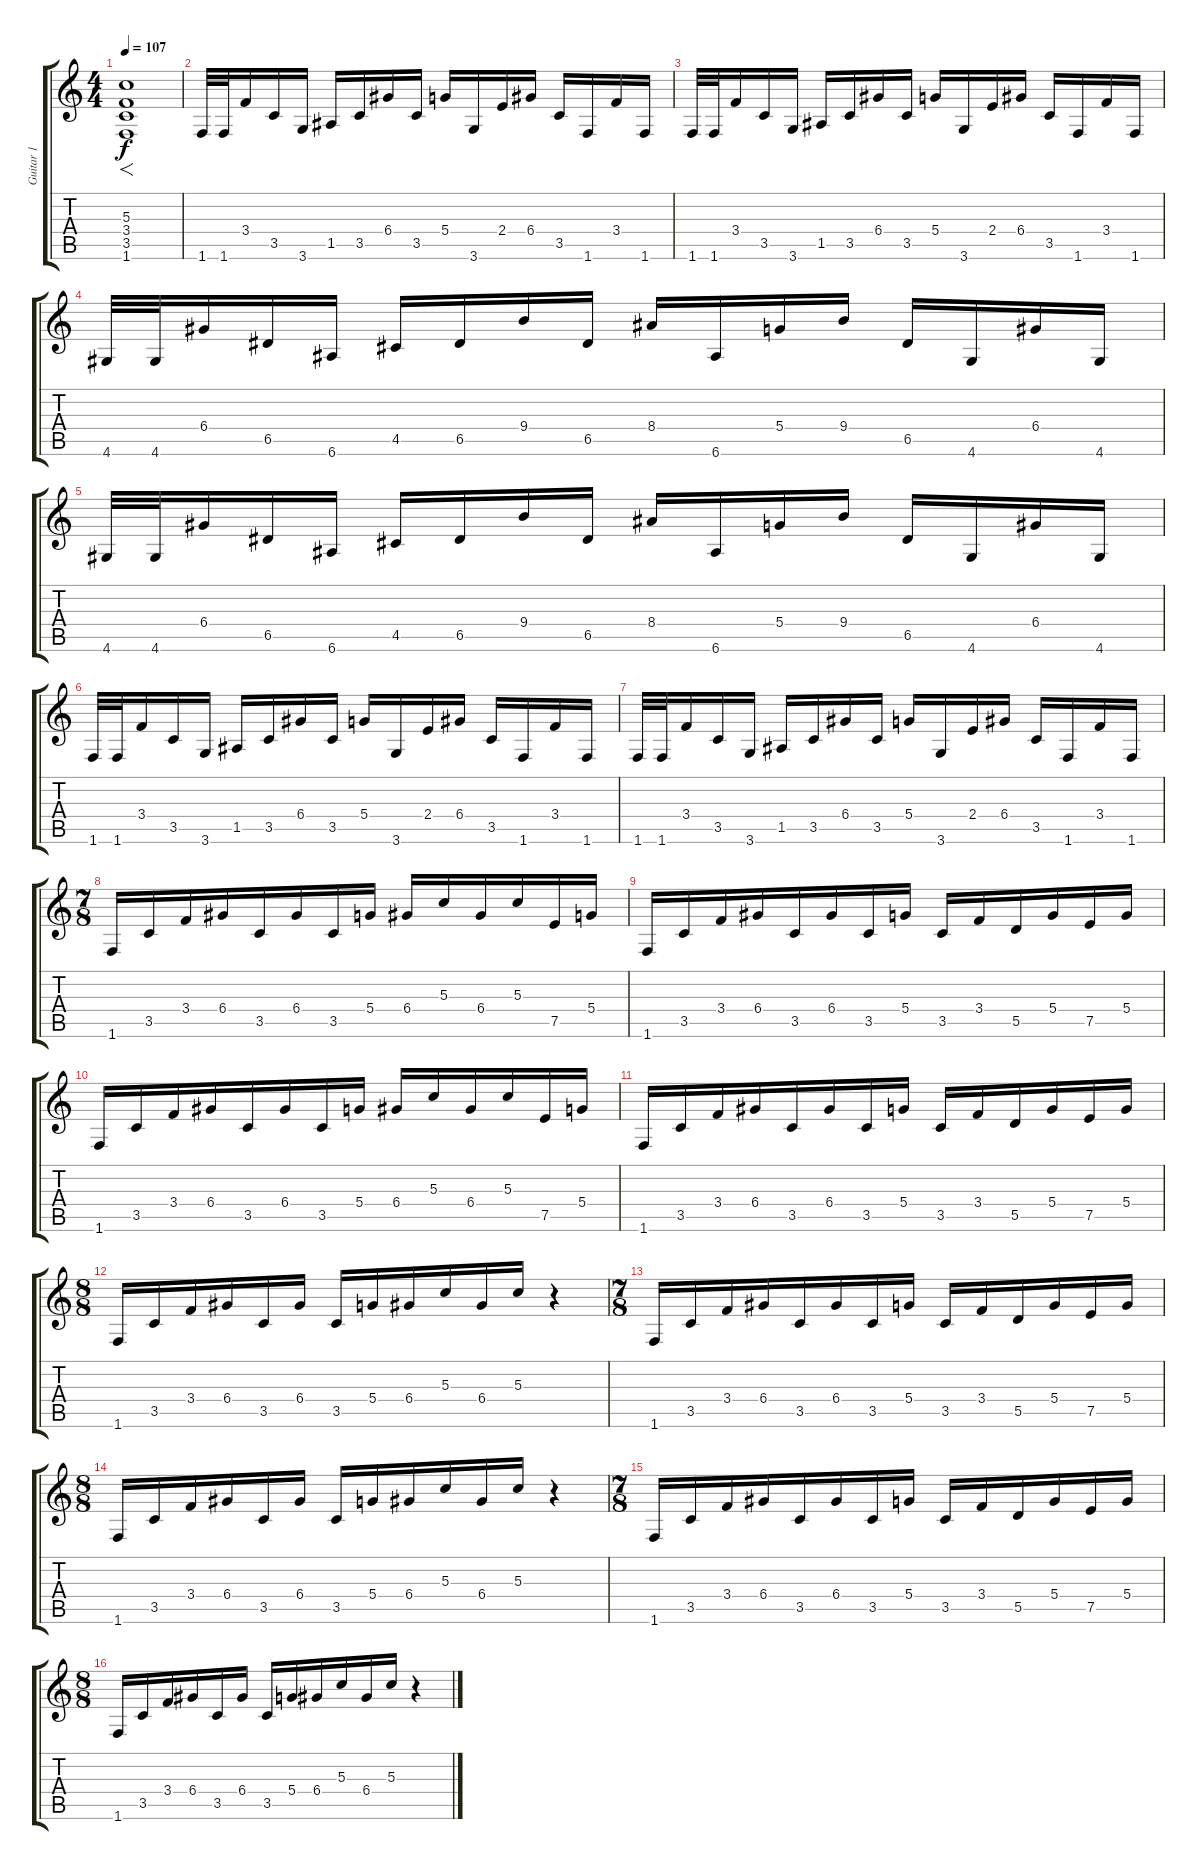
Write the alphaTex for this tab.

\track ("Guitar 1" "Guitar 1") {instrument distortionguitar}
\staff {score tabs}
\tuning (E4 B3 G3 D3 A2 E2) {hide}
\ts (4 4)
\tempo 107
\clef g2
\ks c
(5.3 3.4 3.5 1.6).1{f dy f instrument distortionguitar} |
1.6.32 1.6.32 3.4.16 3.5.16 3.6.16 1.5.16 3.5.16 6.4.16 3.5.16 5.4.16 3.6.16 2.4.16 6.4.16 3.5.16 1.6.16 3.4.16 1.6.16 |
1.6.32 1.6.32 3.4.16 3.5.16 3.6.16 1.5.16 3.5.16 6.4.16 3.5.16 5.4.16 3.6.16 2.4.16 6.4.16 3.5.16 1.6.16 3.4.16 1.6.16 |
4.6.32 4.6.32 6.4.16 6.5.16 6.6.16 4.5.16 6.5.16 9.4.16 6.5.16 8.4.16 6.6.16 5.4.16 9.4.16 6.5.16 4.6.16 6.4.16 4.6.16 |
4.6.32 4.6.32 6.4.16 6.5.16 6.6.16 4.5.16 6.5.16 9.4.16 6.5.16 8.4.16 6.6.16 5.4.16 9.4.16 6.5.16 4.6.16 6.4.16 4.6.16 |
1.6.32 1.6.32 3.4.16 3.5.16 3.6.16 1.5.16 3.5.16 6.4.16 3.5.16 5.4.16 3.6.16 2.4.16 6.4.16 3.5.16 1.6.16 3.4.16 1.6.16 |
1.6.32 1.6.32 3.4.16 3.5.16 3.6.16 1.5.16 3.5.16 6.4.16 3.5.16 5.4.16 3.6.16 2.4.16 6.4.16 3.5.16 1.6.16 3.4.16 1.6.16 |
\ts (7 8)
1.6.16 3.5.16 3.4.16 6.4.16 3.5.16 6.4.16 3.5.16 5.4.16 6.4.16 5.3.16 6.4.16 5.3.16 7.5.16 5.4.16 |
1.6.16 3.5.16 3.4.16 6.4.16 3.5.16 6.4.16 3.5.16 5.4.16 3.5.16 3.4.16 5.5.16 5.4.16 7.5.16 5.4.16 |
1.6.16 3.5.16 3.4.16 6.4.16 3.5.16 6.4.16 3.5.16 5.4.16 6.4.16 5.3.16 6.4.16 5.3.16 7.5.16 5.4.16 |
1.6.16 3.5.16 3.4.16 6.4.16 3.5.16 6.4.16 3.5.16 5.4.16 3.5.16 3.4.16 5.5.16 5.4.16 7.5.16 5.4.16 |
\ts (8 8)
1.6.16 3.5.16 3.4.16 6.4.16 3.5.16 6.4.16 3.5.16 5.4.16 6.4.16 5.3.16 6.4.16 5.3.16 r.4 |
\ts (7 8)
1.6.16 3.5.16 3.4.16 6.4.16 3.5.16 6.4.16 3.5.16 5.4.16 3.5.16 3.4.16 5.5.16 5.4.16 7.5.16 5.4.16 |
\ts (8 8)
1.6.16 3.5.16 3.4.16 6.4.16 3.5.16 6.4.16 3.5.16 5.4.16 6.4.16 5.3.16 6.4.16 5.3.16 r.4 |
\ts (7 8)
1.6.16 3.5.16 3.4.16 6.4.16 3.5.16 6.4.16 3.5.16 5.4.16 3.5.16 3.4.16 5.5.16 5.4.16 7.5.16 5.4.16 |
\ts (8 8)
1.6.16 3.5.16 3.4.16 6.4.16 3.5.16 6.4.16 3.5.16 5.4.16 6.4.16 5.3.16 6.4.16 5.3.16 r.4
